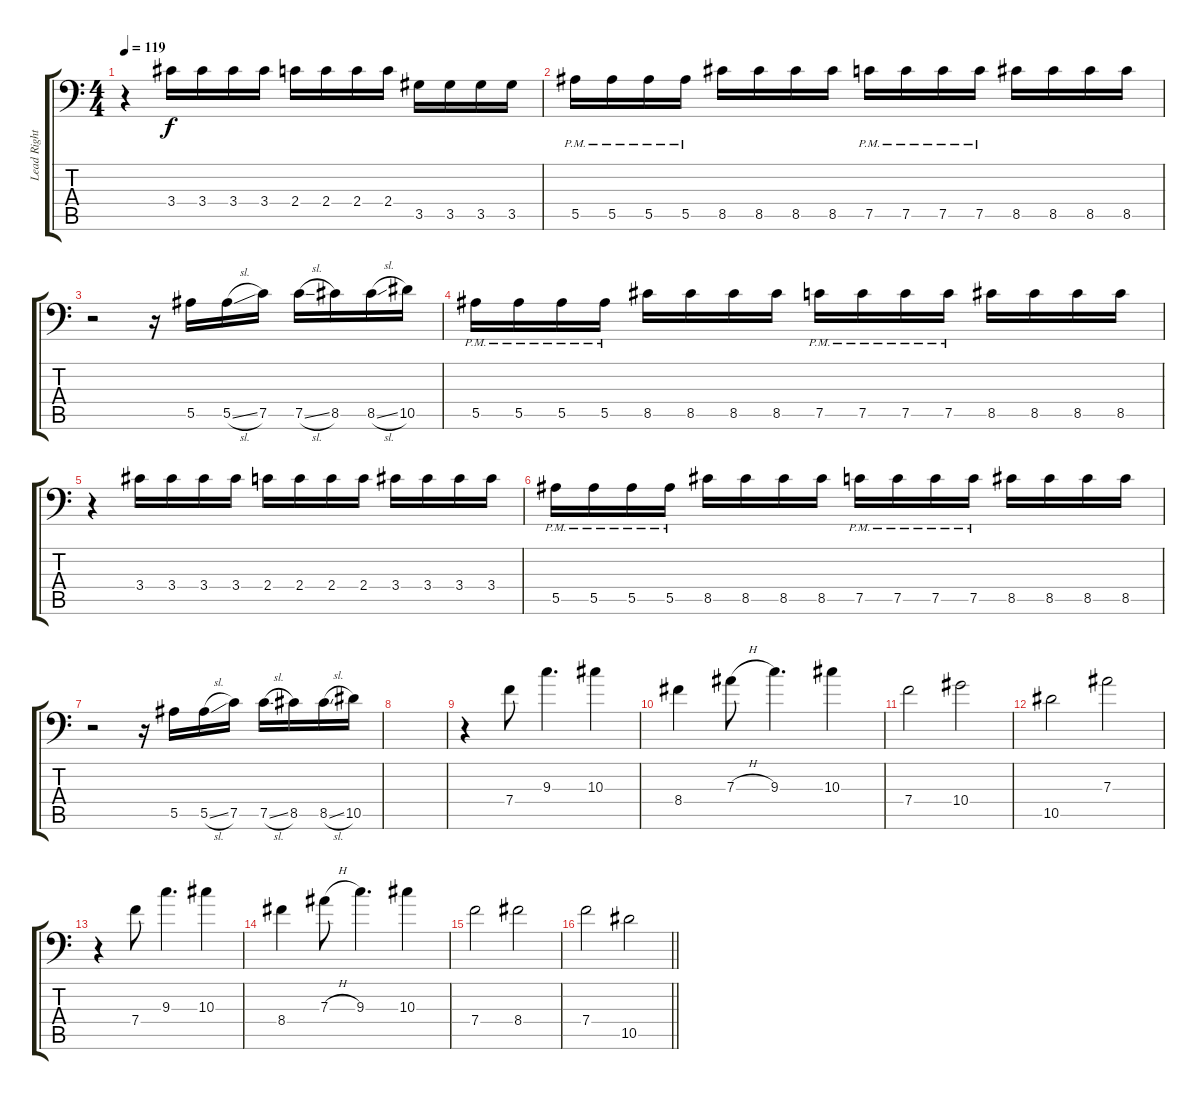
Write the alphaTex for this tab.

\track ("Lead Right 1" "Lead Right") {instrument distortionguitar}
\staff {score tabs}
\tuning (C4 G3 Eb3 Bb2 F2 Bb1) {hide}
\ts (4 4)
\tempo 119
\clef f4
\ks c
r.4{dy f} 3.4.16 3.4.16 3.4.16 3.4.16 2.4.16 2.4.16 2.4.16 2.4.16 3.5.16 3.5.16 3.5.16 3.5.16 |
5.5{pm}.16 5.5{pm}.16 5.5{pm}.16 5.5{pm}.16 8.5.16 8.5.16 8.5.16 8.5.16 7.5{pm}.16 7.5{pm}.16 7.5{pm}.16 7.5{pm}.16 8.5.16 8.5.16 8.5.16 8.5.16 |
r.2 r.16 5.5.16 5.5{sl}.16 7.5.16 7.5{sl}.16 8.5.16 8.5{sl}.16 10.5.16 |
5.5{pm}.16 5.5{pm}.16 5.5{pm}.16 5.5{pm}.16 8.5.16 8.5.16 8.5.16 8.5.16 7.5{pm}.16 7.5{pm}.16 7.5{pm}.16 7.5{pm}.16 8.5.16 8.5.16 8.5.16 8.5.16 |
r.4 3.4.16 3.4.16 3.4.16 3.4.16 2.4.16 2.4.16 2.4.16 2.4.16 3.4.16 3.4.16 3.4.16 3.4.16 |
5.5{pm}.16 5.5{pm}.16 5.5{pm}.16 5.5{pm}.16 8.5.16 8.5.16 8.5.16 8.5.16 7.5{pm}.16 7.5{pm}.16 7.5{pm}.16 7.5{pm}.16 8.5.16 8.5.16 8.5.16 8.5.16 |
r.2 r.16 5.5.16 5.5{sl}.16 7.5.16 7.5{sl}.16 8.5.16 8.5{sl}.16 10.5.16 |
|
r.4 7.4.8 9.3.4{d} 10.3.4 |
8.4.4 7.3{h}.8 9.3.4{d} 10.3.4 |
7.4.2 10.4.2 |
10.5.2 7.3.2 |
r.4 7.4.8 9.3.4{d} 10.3.4 |
8.4.4 7.3{h}.8 9.3.4{d} 10.3.4 |
7.4.2 8.4.2 |
\barLineRight lightlight
7.4.2 10.5.2
